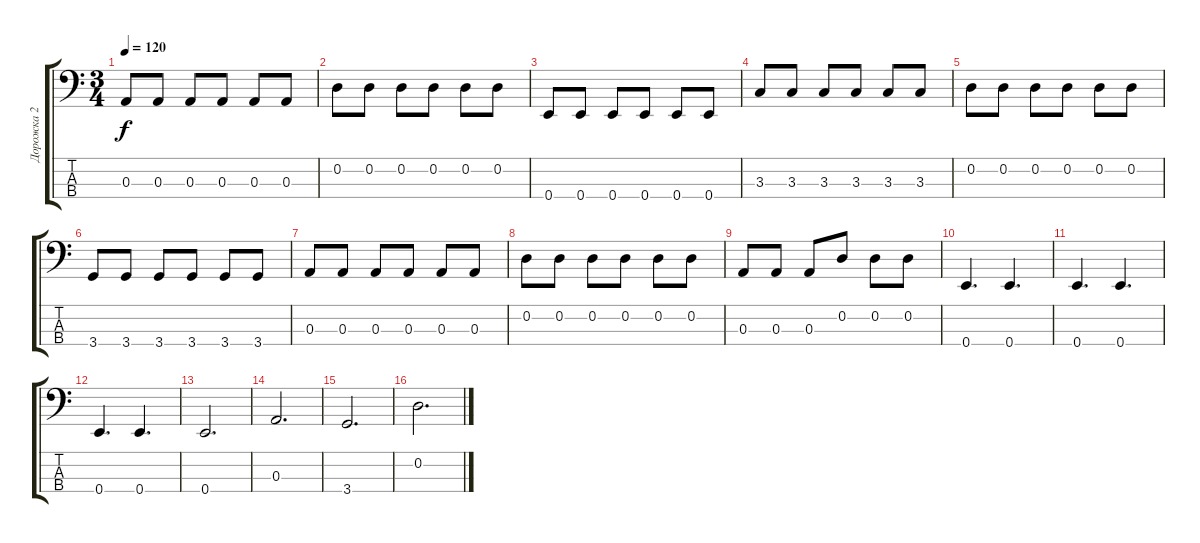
\track ("Дорожка 2" "Дорожка 2") {instrument electricbassfinger}
\staff {score tabs}
\tuning (G2 D2 A1 E1) {hide}
\ts (3 4)
\tempo 120
\clef f4
\ks c
0.3.8{dy f} 0.3.8 0.3.8 0.3.8 0.3.8 0.3.8 |
0.2.8 0.2.8 0.2.8 0.2.8 0.2.8 0.2.8 |
0.4.8 0.4.8 0.4.8 0.4.8 0.4.8 0.4.8 |
3.3.8 3.3.8 3.3.8 3.3.8 3.3.8 3.3.8 |
0.2.8 0.2.8 0.2.8 0.2.8 0.2.8 0.2.8 |
3.4.8 3.4.8 3.4.8 3.4.8 3.4.8 3.4.8 |
0.3.8 0.3.8 0.3.8 0.3.8 0.3.8 0.3.8 |
0.2.8 0.2.8 0.2.8 0.2.8 0.2.8 0.2.8 |
0.3.8 0.3.8 0.3.8 0.2.8 0.2.8 0.2.8 |
0.4.4{d} 0.4.4{d} |
0.4.4{d} 0.4.4{d} |
0.4.4{d} 0.4.4{d} |
0.4.2{d} |
0.3.2{d} |
3.4.2{d} |
0.2.2{d}
